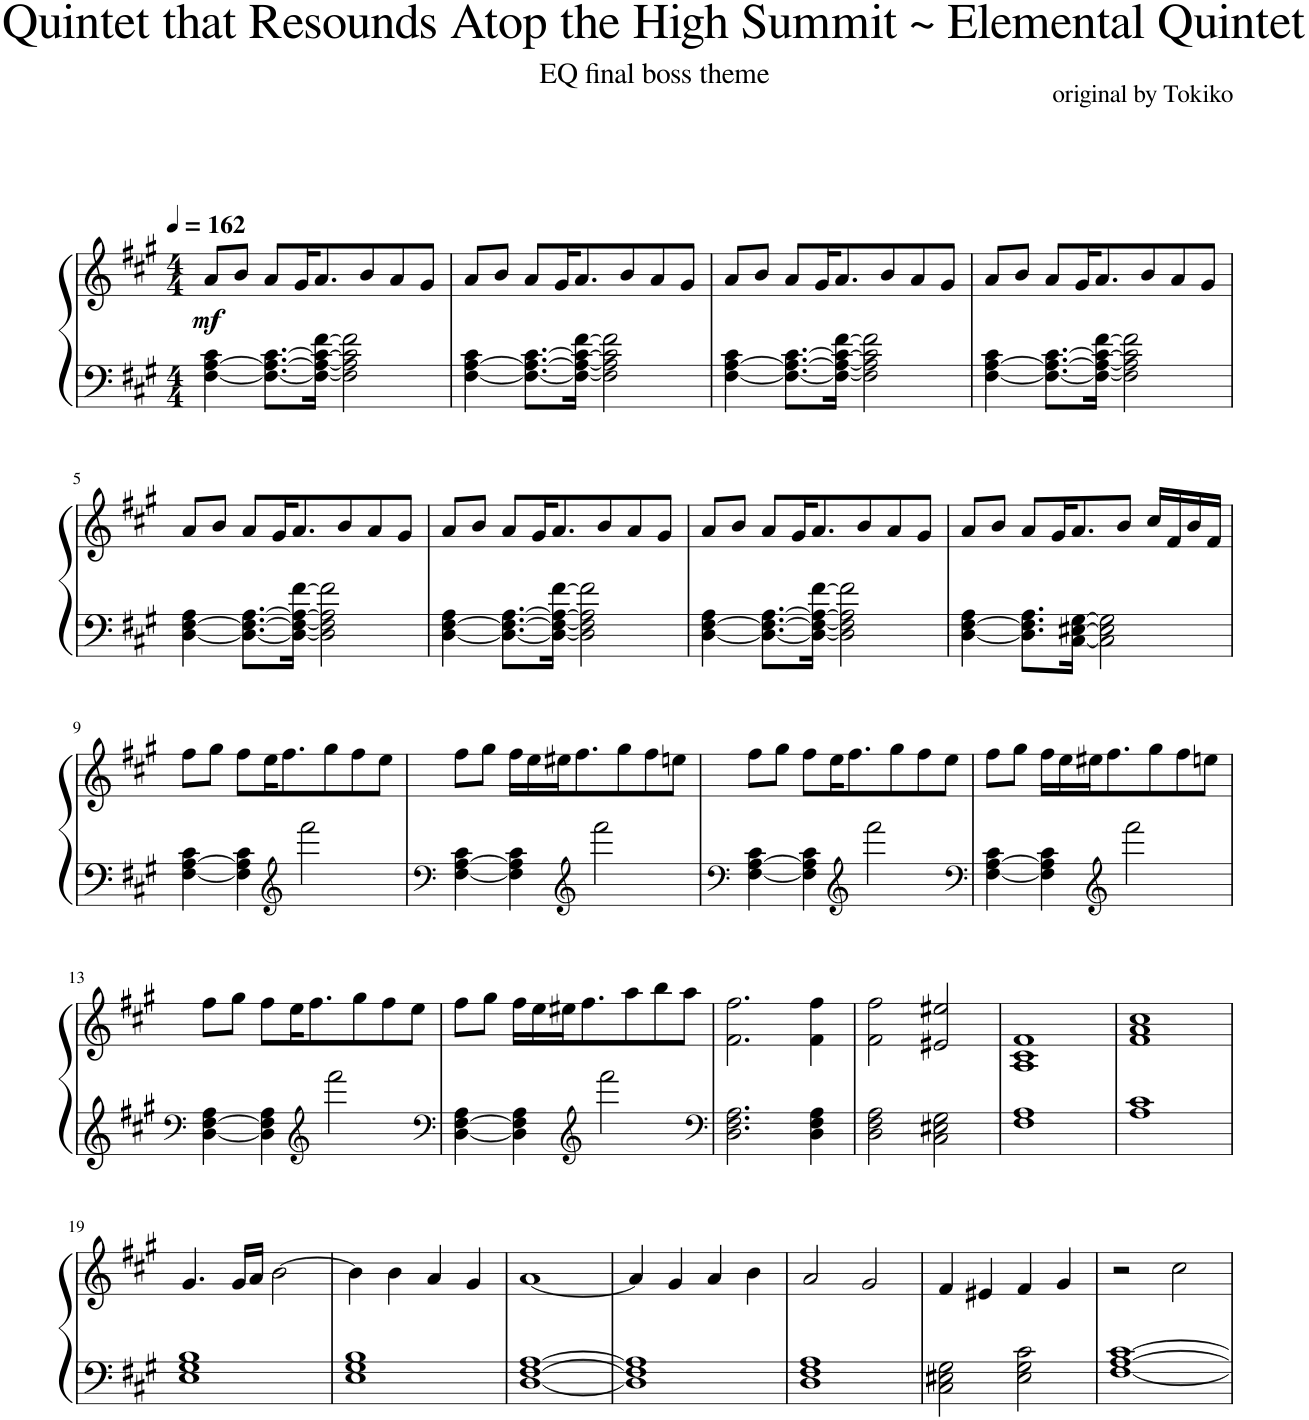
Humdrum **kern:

**kern	**kern	**dynam
*part1	*part1	*part1
*staff2	*staff1	*staff1/2
*I"Piano	*	*
*I'Pno.	*	*
*clefF4	*clefG2	*
*k[f#c#g#]	*k[f#c#g#]	*
*M4/4	*M4/4	*
*MM162	*MM162	*
=1	=1	=1
!	!	!LO:DY:b
[4F#\ [4A\ 4c#\	8a/L	mf
.	8b/J	.
8.F#\_ 8.A\_ [8.c#\L	8a/L	.
.	16g#/K	.
16F#\_ 16A\_ 16c#\_ [16f#\Jk	8.a/	.
2F#\] 2A\] 2c#\] 2f#\]	.	.
.	8b/	.
.	8a/	.
.	8g#/J	.
=2	=2	=2
[4F#\ [4A\ 4c#\	8a/L	.
.	8b/J	.
8.F#\_ 8.A\_ [8.c#\L	8a/L	.
.	16g#/K	.
16F#\_ 16A\_ 16c#\_ [16f#\Jk	8.a/	.
2F#\] 2A\] 2c#\] 2f#\]	.	.
.	8b/	.
.	8a/	.
.	8g#/J	.
=3	=3	=3
[4F#\ [4A\ 4c#\	8a/L	.
.	8b/J	.
8.F#\_ 8.A\_ [8.c#\L	8a/L	.
.	16g#/K	.
16F#\_ 16A\_ 16c#\_ [16f#\Jk	8.a/	.
2F#\] 2A\] 2c#\] 2f#\]	.	.
.	8b/	.
.	8a/	.
.	8g#/J	.
=4	=4	=4
[4F#\ [4A\ 4c#\	8a/L	.
.	8b/J	.
8.F#\_ 8.A\_ [8.c#\L	8a/L	.
.	16g#/K	.
16F#\_ 16A\_ 16c#\_ [16f#\Jk	8.a/	.
2F#\] 2A\] 2c#\] 2f#\]	.	.
.	8b/	.
.	8a/	.
.	8g#/J	.
!!LO:LB:g=z
=5	=5	=5
[4D\ [4F#\ 4A\	8a/L	.
.	8b/J	.
8.D\_ 8.F#\_ [8.A\L	8a/L	.
.	16g#/K	.
16D\_ 16F#\_ 16A\_ [16f#\Jk	8.a/	.
2D\] 2F#\] 2A\] 2f#\]	.	.
.	8b/	.
.	8a/	.
.	8g#/J	.
=6	=6	=6
[4D\ [4F#\ 4A\	8a/L	.
.	8b/J	.
8.D\_ 8.F#\_ [8.A\L	8a/L	.
.	16g#/K	.
16D\_ 16F#\_ 16A\_ [16f#\Jk	8.a/	.
2D\] 2F#\] 2A\] 2f#\]	.	.
.	8b/	.
.	8a/	.
.	8g#/J	.
=7	=7	=7
[4D\ [4F#\ 4A\	8a/L	.
.	8b/J	.
8.D\_ 8.F#\_ [8.A\L	8a/L	.
.	16g#/K	.
16D\_ 16F#\_ 16A\_ [16f#\Jk	8.a/	.
2D\] 2F#\] 2A\] 2f#\]	.	.
.	8b/	.
.	8a/	.
.	8g#/J	.
=8	=8	=8
[4D\ [4F#\ 4A\	8a/L	.
.	8b/J	.
8.D\] 8.F#\] 8.A\L	8a/L	.
.	16g#/K	.
[16C#\ [16E#X\ [16G#\Jk	8.a/	.
2C#\] 2E#\] 2G#\]	.	.
.	8b/J	.
.	16cc#/LL	.
.	16f#/	.
.	16b/	.
.	16f#/JJ	.
!!LO:LB:g=z
=9	=9	=9
[4F#\ [4A\ 4c#\	8ff#\L	.
.	8gg#\J	.
4F#\] 4A\] 4c#\	8ff#\L	.
.	16ee\K	.
.	8.ff#\	.
*clefG2	*	*
2fff#\	.	.
.	8gg#\	.
.	8ff#\	.
.	8ee\J	.
=10	=10	=10
*clefF4	*	*
[4F#\ [4A\ 4c#\	8ff#\L	.
.	8gg#\J	.
4F#\] 4A\] 4c#\	16ff#\LL	.
.	16ee\	.
.	16ee#X\J	.
.	8.ff#\	.
*clefG2	*	*
2fff#\	.	.
.	8gg#\	.
.	8ff#\	.
.	8een\J	.
=11	=11	=11
*clefF4	*	*
[4F#\ [4A\ 4c#\	8ff#\L	.
.	8gg#\J	.
4F#\] 4A\] 4c#\	8ff#\L	.
.	16ee\K	.
.	8.ff#\	.
*clefG2	*	*
2fff#\	.	.
.	8gg#\	.
.	8ff#\	.
.	8ee\J	.
=12	=12	=12
*clefF4	*	*
[4F#\ [4A\ 4c#\	8ff#\L	.
.	8gg#\J	.
4F#\] 4A\] 4c#\	16ff#\LL	.
.	16ee\	.
.	16ee#X\J	.
.	8.ff#\	.
*clefG2	*	*
2fff#\	.	.
.	8gg#\	.
.	8ff#\	.
.	8een\J	.
!!LO:LB:g=z
=13	=13	=13
*clefF4	*	*
[4D\ [4F#\ 4A\	8ff#\L	.
.	8gg#\J	.
4D\] 4F#\] 4A\	8ff#\L	.
.	16ee\K	.
.	8.ff#\	.
*clefG2	*	*
2fff#\	.	.
.	8gg#\	.
.	8ff#\	.
.	8ee\J	.
=14	=14	=14
*clefF4	*	*
[4D\ [4F#\ 4A\	8ff#\L	.
.	8gg#\J	.
4D\] 4F#\] 4A\	16ff#\LL	.
.	16ee\	.
.	16ee#X\J	.
.	8.ff#\	.
*clefG2	*	*
2fff#\	.	.
.	8aa\	.
.	8bb\	.
.	8aa\J	.
=15	=15	=15
*clefF4	*	*
2.D\ 2.F#\ 2.A\	2.f#\ 2.ff#\	.
4D\ 4F#\ 4A\	4f#\ 4ff#\	.
=16	=16	=16
2D\ 2F#\ 2A\	2f#\ 2ff#\	.
2C#\ 2E#X\ 2G#\	2e#X/ 2ee#X/	.
=17	=17	=17
1F# 1A	1A 1c# 1f#	.
=18	=18	=18
1A 1c#	1f# 1a 1cc#	.
!!LO:LB:g=z
=19	=19	=19
1E 1G# 1B	4.g#/	.
.	16g#/LL	.
.	16a/JJ	.
.	[2b\	.
=20	=20	=20
1E 1G# 1B	4b\]	.
.	4b\	.
.	4a/	.
.	4g#/	.
=21	=21	=21
[1D [1F# [1A	[1a	.
=22	=22	=22
1D] 1F#] 1A]	4a/]	.
.	4g#/	.
.	4a/	.
.	4b\	.
=23	=23	=23
1D 1F# 1A	2a/	.
.	2g#/	.
=24	=24	=24
2C#\ 2E#X\ 2G#\	4f#/	.
.	4e#X/	.
2E#\ 2G#\ 2c#\	4f#/	.
.	4g#/	.
=25	=25	=25
[1F# [1A [1c#	2r	.
.	2cc#\	.
=	=	=
*-	*-	*-
